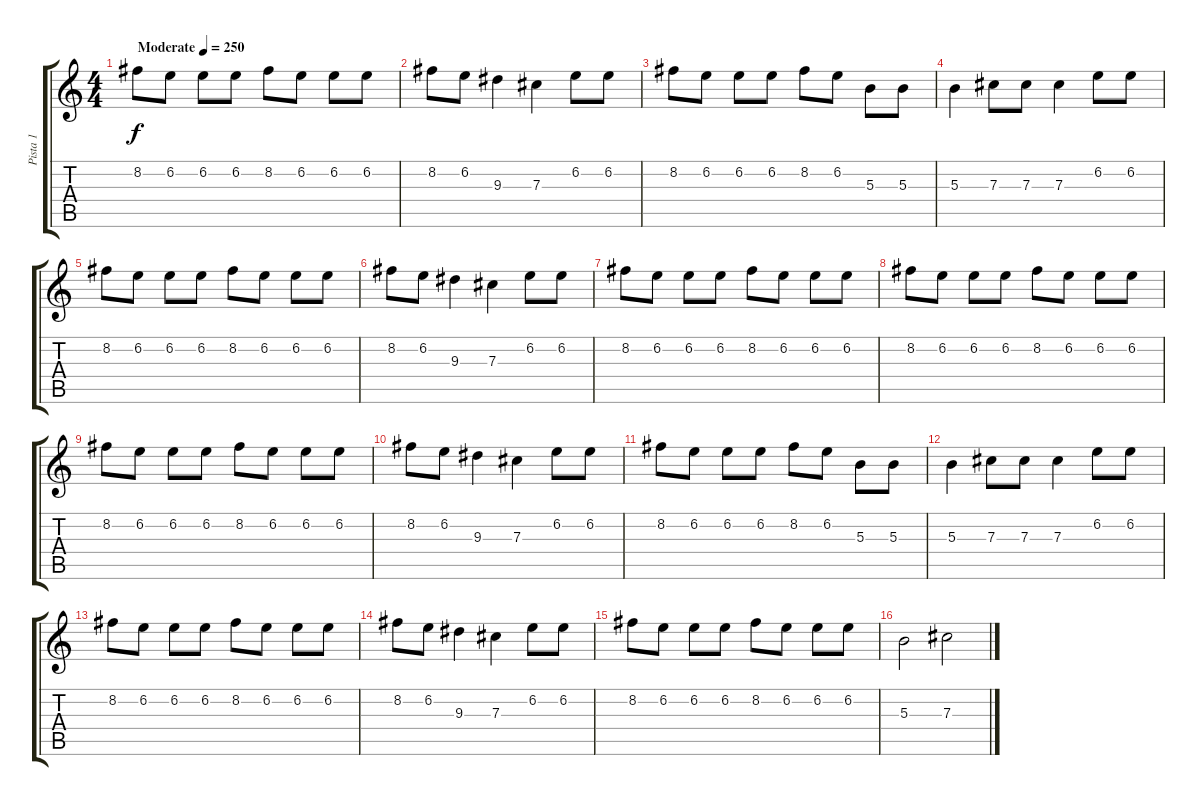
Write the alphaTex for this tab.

\track ("Pista 1" "Pista 1") {instrument overdrivenguitar}
\staff {score tabs}
\tuning (Eb4 Bb3 Gb3 Db3 Ab2 Db2) {hide}
\ts (4 4)
\tempo (250 "Moderate")
\clef g2
\ks c
8.2.8{dy f instrument overdrivenguitar} 6.2.8 6.2.8 6.2.8 8.2.8 6.2.8 6.2.8 6.2.8 |
8.2.8 6.2.8 9.3.4 7.3.4 6.2.8 6.2.8 |
8.2.8 6.2.8 6.2.8 6.2.8 8.2.8 6.2.8 5.3.8 5.3.8 |
5.3.4 7.3.8 7.3.8 7.3.4 6.2.8 6.2.8 |
8.2.8 6.2.8 6.2.8 6.2.8 8.2.8 6.2.8 6.2.8 6.2.8 |
8.2.8 6.2.8 9.3.4 7.3.4 6.2.8 6.2.8 |
8.2.8 6.2.8 6.2.8 6.2.8 8.2.8 6.2.8 6.2.8 6.2.8 |
8.2.8 6.2.8 6.2.8 6.2.8 8.2.8 6.2.8 6.2.8 6.2.8 |
8.2.8 6.2.8 6.2.8 6.2.8 8.2.8 6.2.8 6.2.8 6.2.8 |
8.2.8 6.2.8 9.3.4 7.3.4 6.2.8 6.2.8 |
8.2.8 6.2.8 6.2.8 6.2.8 8.2.8 6.2.8 5.3.8 5.3.8 |
5.3.4 7.3.8 7.3.8 7.3.4 6.2.8 6.2.8 |
8.2.8 6.2.8 6.2.8 6.2.8 8.2.8 6.2.8 6.2.8 6.2.8 |
8.2.8 6.2.8 9.3.4 7.3.4 6.2.8 6.2.8 |
8.2.8 6.2.8 6.2.8 6.2.8 8.2.8 6.2.8 6.2.8 6.2.8 |
5.3.2 7.3.2
